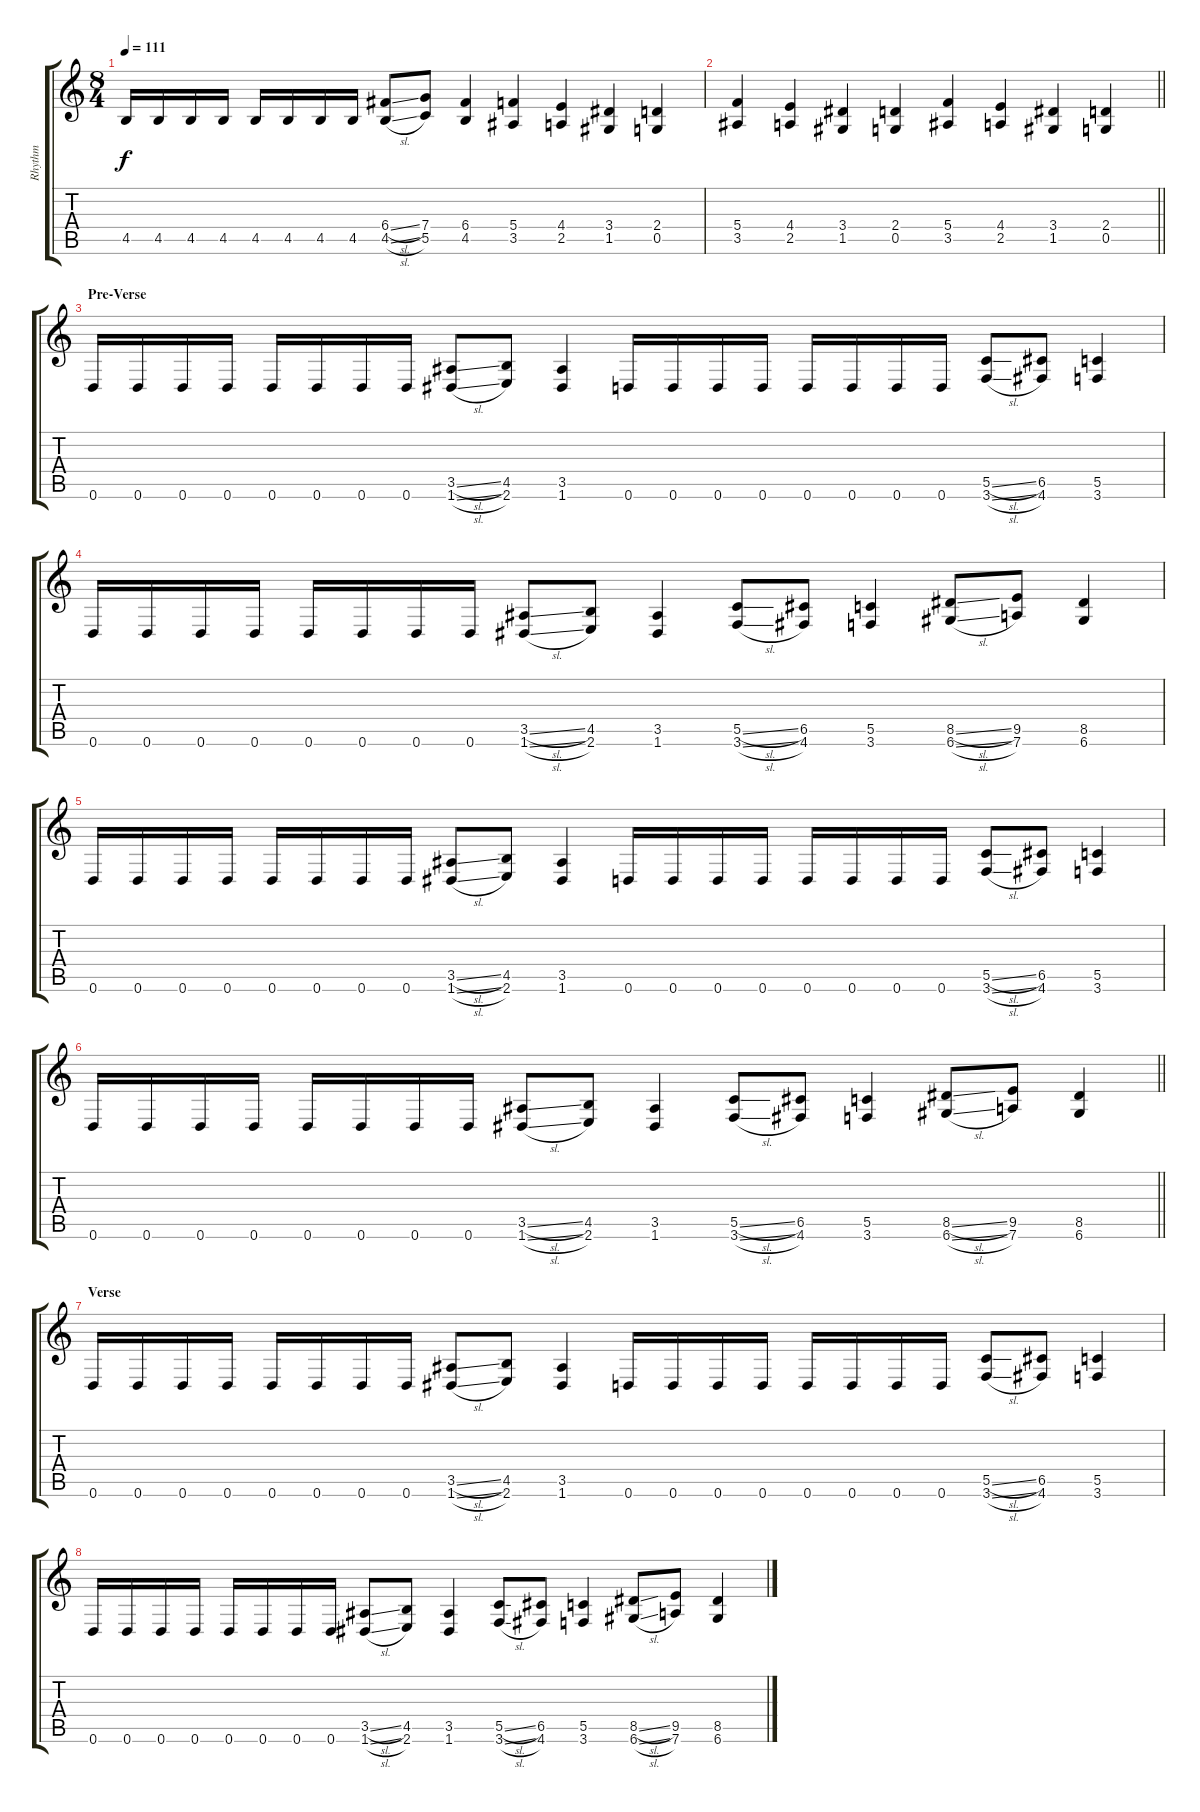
\track ("Rhythm" "Rhythm") {instrument overdrivenguitar}
\staff {score tabs}
\tuning (D4 A3 F3 C3 G2 D2) {hide}
\ts (8 4)
\tempo 111
\clef g2
\ks c
4.5.16{dy f} 4.5.16 4.5.16 4.5.16 4.5.16 4.5.16 4.5.16 4.5.16 (6.4{sl} 4.5{sl}).8 (7.4 5.5).8 (6.4 4.5).4 (5.4 3.5).4 (4.4 2.5).4 (3.4 1.5).4 (2.4 0.5).4 |
\barLineRight lightlight
(5.4 3.5).4 (4.4 2.5).4 (3.4 1.5).4 (2.4 0.5).4 (5.4 3.5).4 (4.4 2.5).4 (3.4 1.5).4 (2.4 0.5).4 |
\section ("" "Pre-Verse")
0.6.16 0.6.16 0.6.16 0.6.16 0.6.16 0.6.16 0.6.16 0.6.16 (3.5{sl} 1.6{sl}).8 (4.5 2.6).8 (3.5 1.6).4 0.6.16 0.6.16 0.6.16 0.6.16 0.6.16 0.6.16 0.6.16 0.6.16 (5.5{sl} 3.6{sl}).8 (6.5 4.6).8 (5.5 3.6).4 |
0.6.16 0.6.16 0.6.16 0.6.16 0.6.16 0.6.16 0.6.16 0.6.16 (3.5{sl} 1.6{sl}).8 (4.5 2.6).8 (3.5 1.6).4 (5.5{sl} 3.6{sl}).8 (6.5 4.6).8 (5.5 3.6).4 (8.5{sl} 6.6{sl}).8 (9.5 7.6).8 (8.5 6.6).4 |
0.6.16 0.6.16 0.6.16 0.6.16 0.6.16 0.6.16 0.6.16 0.6.16 (3.5{sl} 1.6{sl}).8 (4.5 2.6).8 (3.5 1.6).4 0.6.16 0.6.16 0.6.16 0.6.16 0.6.16 0.6.16 0.6.16 0.6.16 (5.5{sl} 3.6{sl}).8 (6.5 4.6).8 (5.5 3.6).4 |
\barLineRight lightlight
0.6.16 0.6.16 0.6.16 0.6.16 0.6.16 0.6.16 0.6.16 0.6.16 (3.5{sl} 1.6{sl}).8 (4.5 2.6).8 (3.5 1.6).4 (5.5{sl} 3.6{sl}).8 (6.5 4.6).8 (5.5 3.6).4 (8.5{sl} 6.6{sl}).8 (9.5 7.6).8 (8.5 6.6).4 |
\section ("" "Verse")
0.6.16 0.6.16 0.6.16 0.6.16 0.6.16 0.6.16 0.6.16 0.6.16 (3.5{sl} 1.6{sl}).8 (4.5 2.6).8 (3.5 1.6).4 0.6.16 0.6.16 0.6.16 0.6.16 0.6.16 0.6.16 0.6.16 0.6.16 (5.5{sl} 3.6{sl}).8 (6.5 4.6).8 (5.5 3.6).4 |
0.6.16 0.6.16 0.6.16 0.6.16 0.6.16 0.6.16 0.6.16 0.6.16 (3.5{sl} 1.6{sl}).8 (4.5 2.6).8 (3.5 1.6).4 (5.5{sl} 3.6{sl}).8 (6.5 4.6).8 (5.5 3.6).4 (8.5{sl} 6.6{sl}).8 (9.5 7.6).8 (8.5 6.6).4
